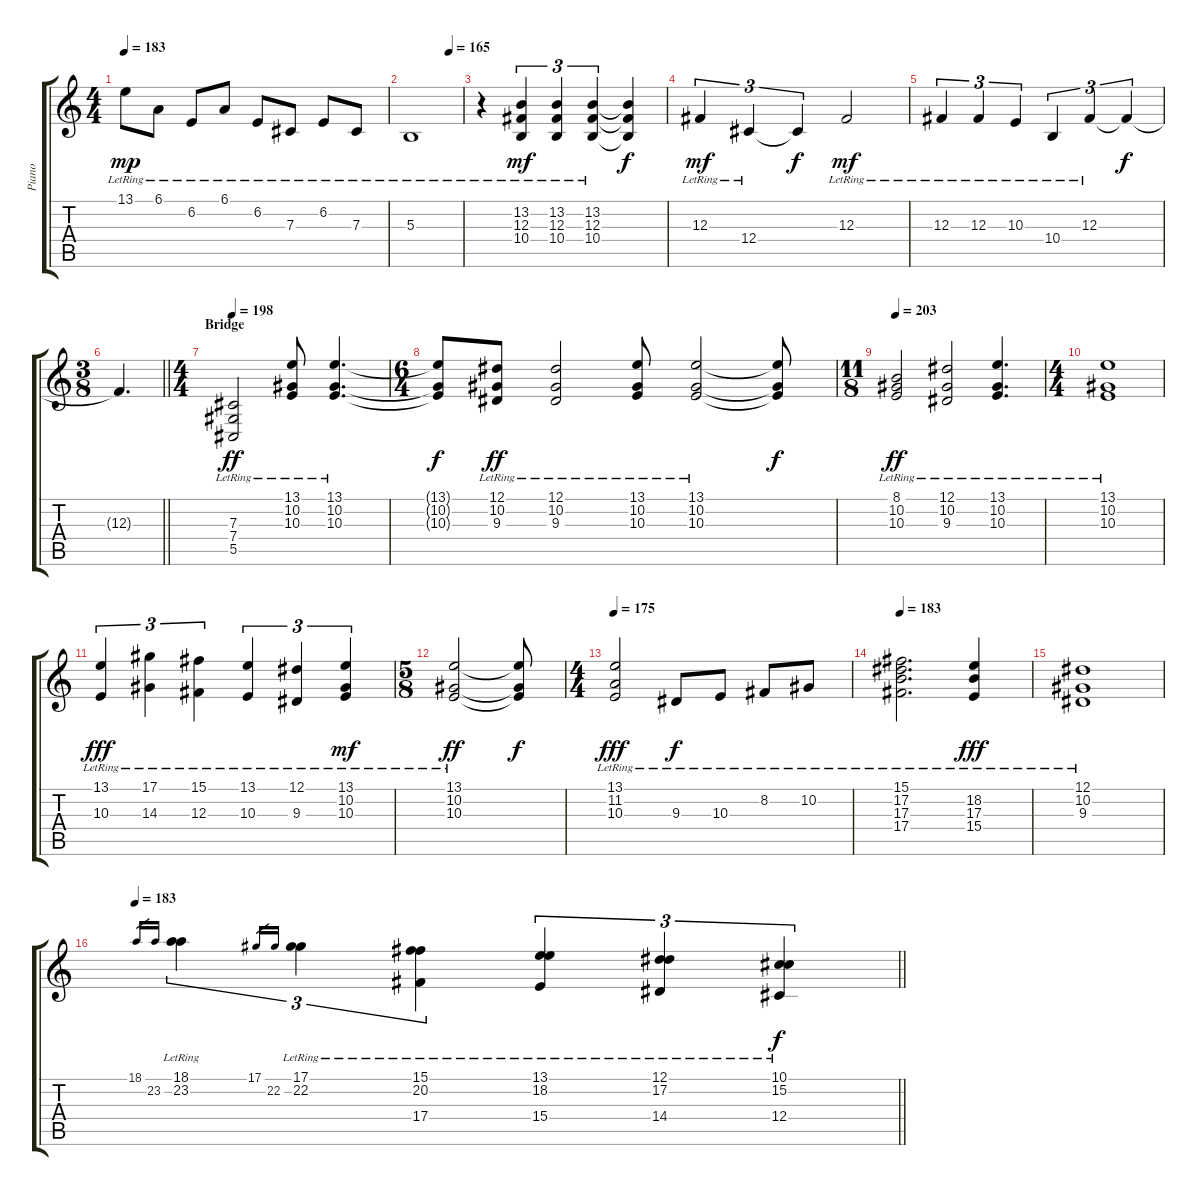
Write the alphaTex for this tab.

\track ("Piano" "Piano") {instrument electricgrandpiano}
\staff {score tabs}
\tuning (Eb4 Bb3 Gb3 Db3 Ab2 Eb2) {hide}
\ts (4 4)
\tempo 183
\clef g2
\ks c
13.1{lr}.8{dy mp} 6.1{lr}.8 6.2{lr}.8 6.1{lr}.8 6.2{lr}.8 7.3{lr}.8 6.2{lr}.8 7.3{lr}.8 |
\tempo (165 0.75)
5.3{lr}.1 |
r.4 (13.2{lr} 12.3{lr} 10.4{lr}).4{tu (3 2) dy mf} (13.2{lr} 12.3{lr} 10.4{lr}).4{tu (3 2)} (13.2{lr} 12.3{lr} 10.4{lr}).4{tu (3 2)} (13.2{t} 12.3{t} 10.4{t}).4{dy f} |
12.3{lr}.4{tu (3 2) dy mf} 12.4{lr}.4{tu (3 2)} 12.4{t}.4{tu (3 2) dy f} 12.3{lr}.2{dy mf} |
12.3{lr}.4{tu (3 2)} 12.3{lr}.4{tu (3 2)} 10.3{lr}.4{tu (3 2)} 10.4{lr}.4{tu (3 2)} 12.3{lr}.4{tu (3 2)} 12.3{t}.4{tu (3 2) dy f} |
\ts (3 8)
\barLineRight lightlight
12.3{t}.4{d} |
\ts (4 4)
\section ("" "Bridge")
\tempo 198
(7.3{lr} 7.4{lr} 5.5{lr}).2{dy ff} (13.1{lr} 10.2{lr} 10.3{lr}).8 (13.1{lr} 10.2{lr} 10.3{lr}).4{d} |
\ts (6 4)
(13.1{t} 10.2{t} 10.3{t}).8{dy f} (12.1{lr} 10.2{lr} 9.3{lr}).8{dy ff} (12.1{lr} 10.2{lr} 9.3{lr}).2 (13.1{lr} 10.2{lr} 10.3{lr}).8 (13.1{lr} 10.2{lr} 10.3{lr}).2 (13.1{t} 10.2{t} 10.3{t}).8{dy f} |
\ts (11 8)
\tempo 203
(8.1 10.2{lr} 10.3{lr}).2{dy ff} (12.1{lr} 10.2{lr} 9.3{lr}).2 (13.1{lr} 10.2{lr} 10.3{lr}).4{d} |
\ts (4 4)
(13.1{lr} 10.2{lr} 10.3{lr}).1 |
(13.1{lr} 10.3{lr}).4{tu (3 2) dy fff} (17.1{lr} 14.3{lr}).4{tu (3 2)} (15.1{lr} 12.3{lr}).4{tu (3 2)} (13.1{lr} 10.3{lr}).4{tu (3 2)} (12.1{lr} 9.3{lr}).4{tu (3 2)} (13.1{lr} 10.2{lr} 10.3{lr}).4{tu (3 2) dy mf} |
\ts (5 8)
(13.1{lr} 10.2{lr} 10.3{lr}).2{dy ff} (13.1{t} 10.2{t} 10.3{t}).8{dy f} |
\ts (4 4)
\tempo 175
(13.1{lr} 11.2{lr} 10.3{lr}).2{dy fff} 9.3{lr}.8{dy f} 10.3{lr}.8 8.2{lr}.8 10.2{lr}.8 |
\tempo 183
(15.1{lr} 17.2{lr} 17.3{lr} 17.4{lr}).2{d} (18.2{lr} 17.3{lr} 15.4{lr}).4{dy fff} |
(12.1{lr} 10.2{lr} 9.3{lr}).1 |
\tempo 183
\barLineRight lightlight
18.1.16{gr} 23.2.16{gr} (18.1{lr} 23.2{lr}).4{tu (3 2)} 17.1.16{gr} 22.2.16{gr} (17.1{lr} 22.2{lr}).4{tu (3 2)} (15.1{lr} 20.2{lr} 17.4).4{tu (3 2)} (13.1{lr} 18.2{lr} 15.4).4{tu (3 2)} (12.1{lr} 17.2{lr} 14.4).4{tu (3 2)} (10.1{lr} 15.2{lr} 12.4).4{tu (3 2) dy f}
